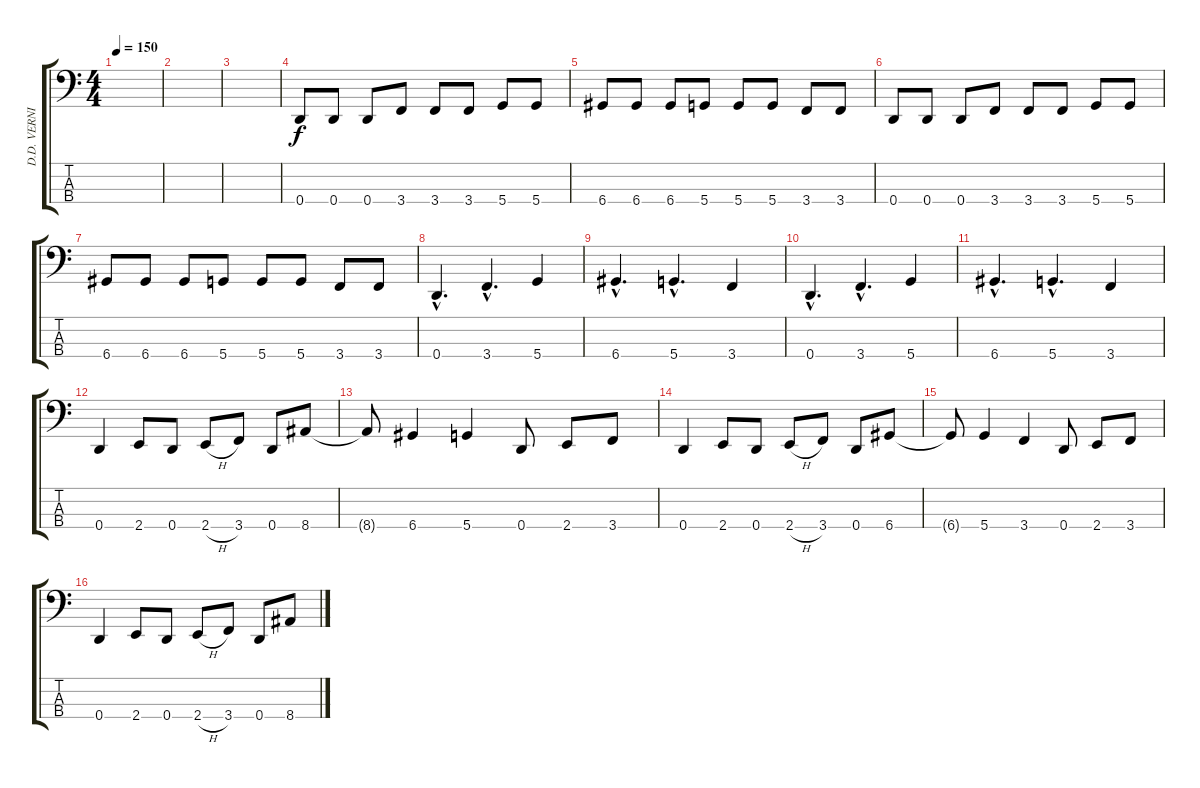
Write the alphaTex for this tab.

\track ("D.D. VERNI - bass" "D.D. VERNI") {instrument slapbass1}
\staff {score tabs}
\tuning (G2 D2 A1 D1) {hide}
\ts (4 4)
\tempo 150
\clef f4
\ks c
|
|
|
0.4.8 0.4.8 0.4.8 3.4.8 3.4.8 3.4.8 5.4.8 5.4.8 |
6.4.8 6.4.8 6.4.8 5.4.8 5.4.8 5.4.8 3.4.8 3.4.8 |
0.4.8 0.4.8 0.4.8 3.4.8 3.4.8 3.4.8 5.4.8 5.4.8 |
6.4.8 6.4.8 6.4.8 5.4.8 5.4.8 5.4.8 3.4.8 3.4.8 |
0.4{hac}.4{d} 3.4{hac}.4{d} 5.4.4 |
6.4{hac}.4{d} 5.4{hac}.4{d} 3.4.4 |
0.4{hac}.4{d} 3.4{hac}.4{d} 5.4.4 |
6.4{hac}.4{d} 5.4{hac}.4{d} 3.4.4 |
0.4.4 2.4.8 0.4.8 2.4{h}.8 3.4.8 0.4.8 8.4.8 |
8.4{t}.8 6.4.4 5.4.4 0.4.8 2.4.8 3.4.8 |
0.4.4 2.4.8 0.4.8 2.4{h}.8 3.4.8 0.4.8 6.4.8 |
6.4{t}.8 5.4.4 3.4.4 0.4.8 2.4.8 3.4.8 |
0.4.4 2.4.8 0.4.8 2.4{h}.8 3.4.8 0.4.8 8.4.8
